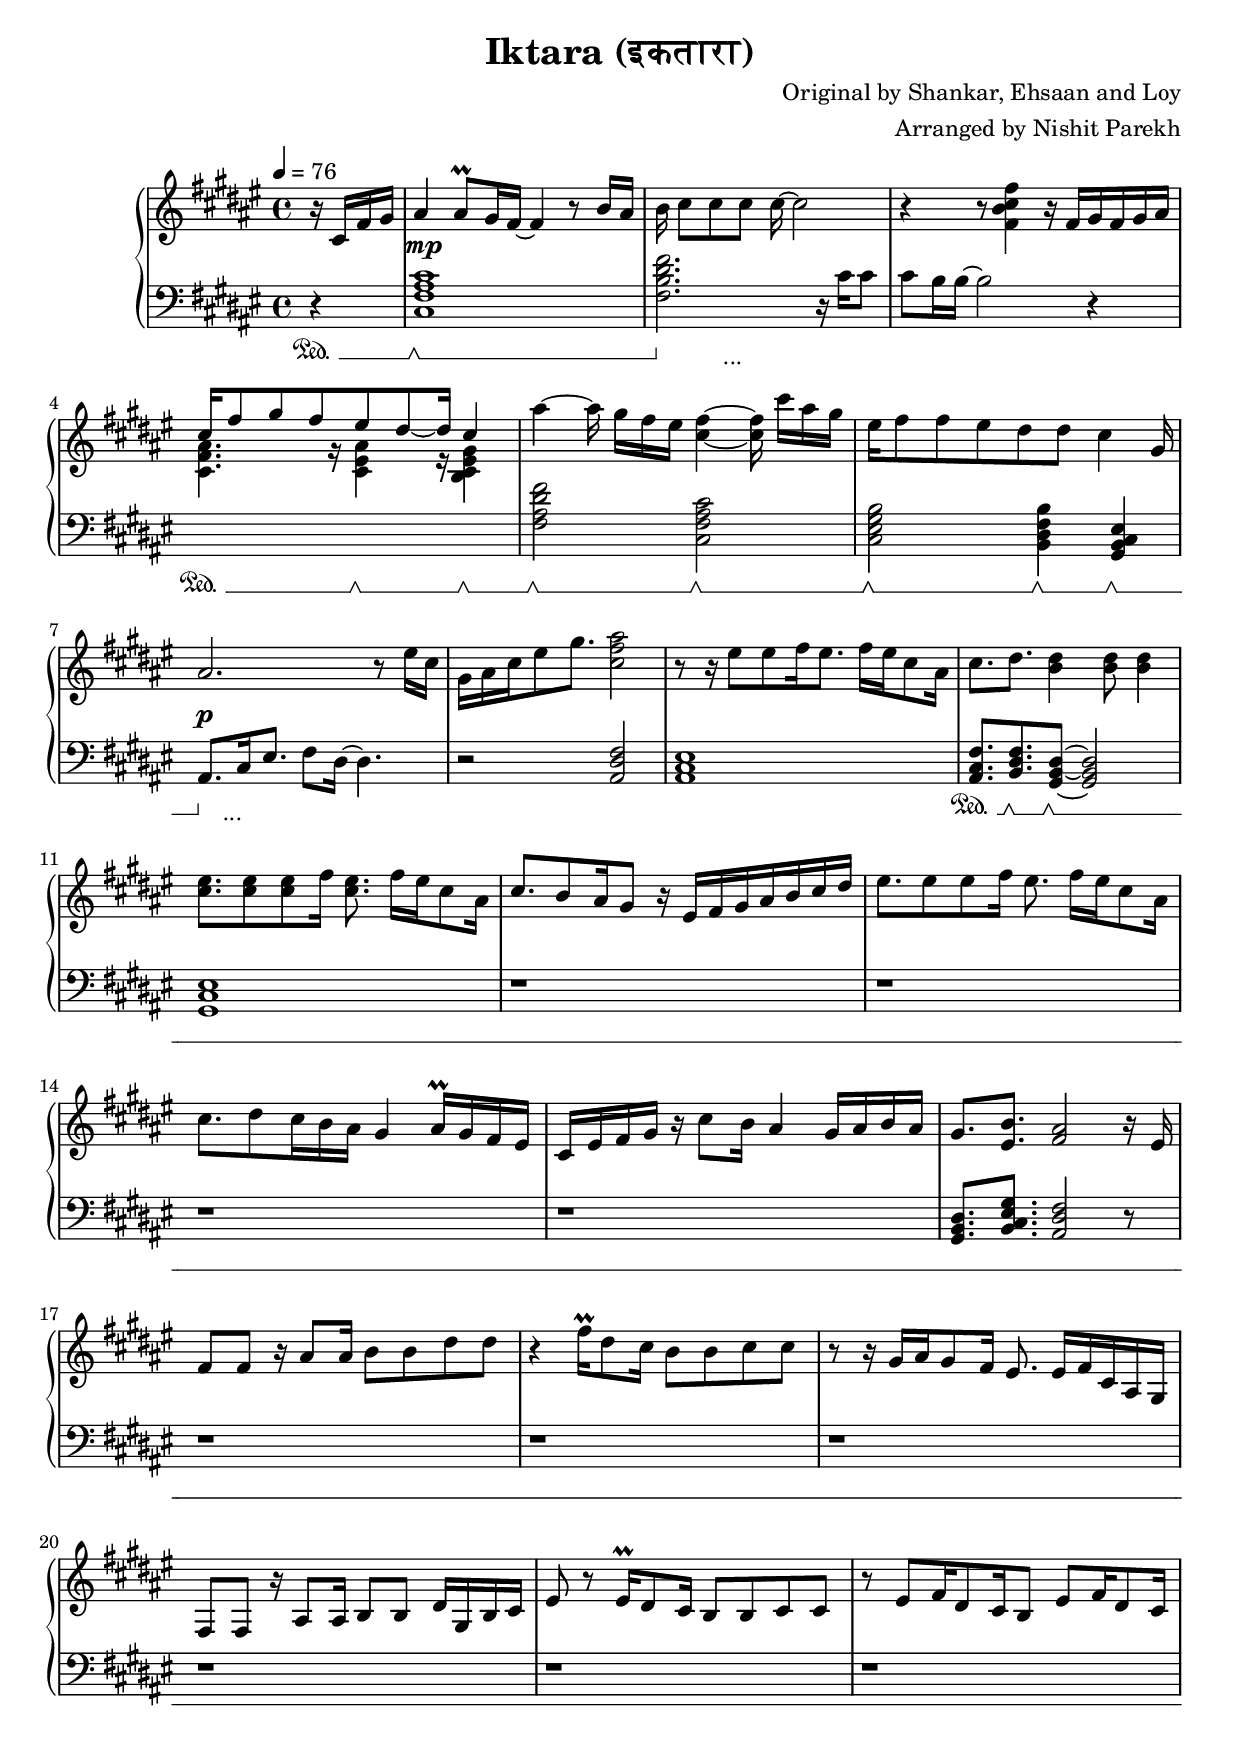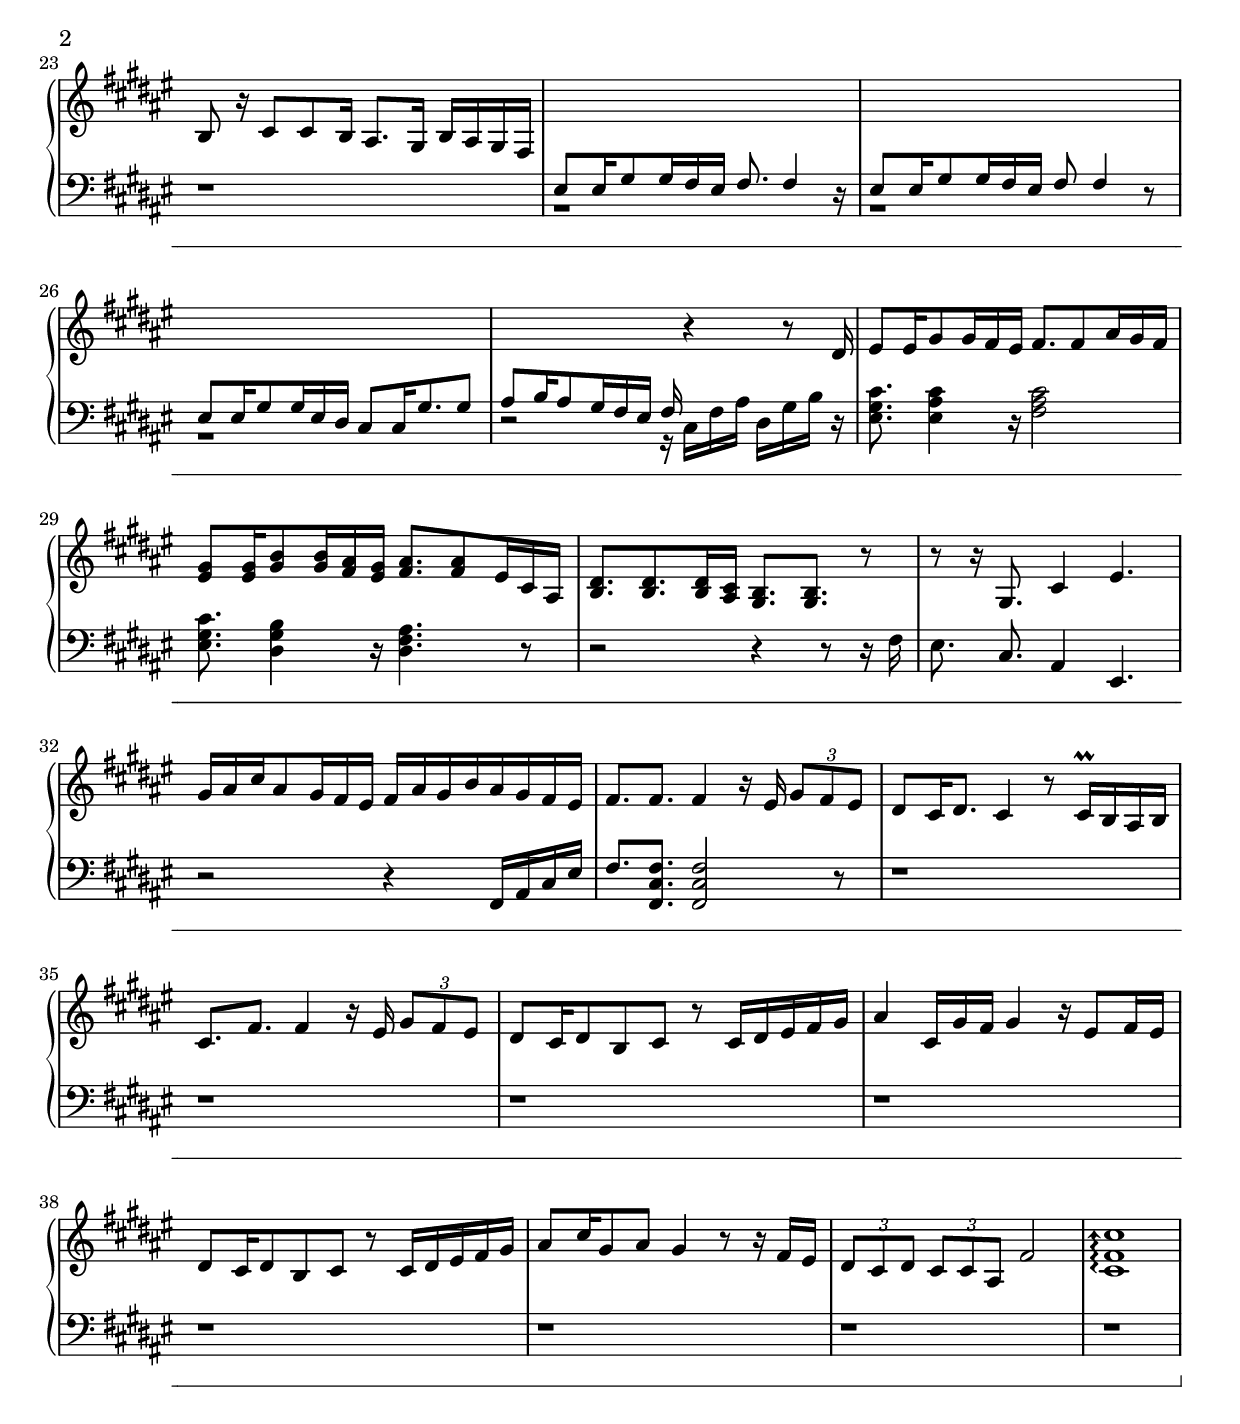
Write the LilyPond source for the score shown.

\version "2.20.0"

\header{
  title = "Iktara (इकतारा)"
  composer = "Original by Shankar, Ehsaan and Loy"
  arranger = "Arranged by Nishit Parekh"
}

musicEnv = {
  \key fis \major
  \time 4/4
  \tempo 4 = 76
}


\parallelMusic #'(voiceRH voiceLH voiceDyn voicePed) {

  % -------------------------------
  % Intro
  % -------------------------------
  \partial 4 r16 cis16 fis16 gis16 |
  \partial 4 r4                    |
  \partial 4 s4                    |
  \partial 4 s4\sustainOn          |


  ais4 ais8\prall gis16 fis16~ fis4 r8 b16 ais16   |
  <cis fis ais cis>1                               |
  s1\mp                                            |
  s1\sustainOff \sustainOn                         |


  b16 cis8[ cis8 cis8] cis16~ cis2            |
  <fis b dis fis>2. r16           cis'16 cis8 |
  s1                                          |
  s4\sustainOff s2._\markup { ... }           |


  r4 r8            <fis, b cis fis>4 r16 fis16[ gis16 fis16 gis16 ais16] |
  cis8 b16 b16~ b2 r4                                                    |
  s1                                                                     |
  s1                                                                     |


                                  cis16^[ fis8 gis8 fis8       eis8 dis8~ dis16] \stemUp cis4 \stemNeutral                                   |
  \stemDown \change Staff = "up" <cis fis ais>4. r16          <cis eis ais>4 r16        <b cis eis gis>4 \stemNeutral \change Staff = "down" |
  s1                                                                     |
  s4\sustainOn s8. s16\sustainOff \sustainOn s4 s4\sustainOff \sustainOn |

  ais'4~ ais16 gis16[ fis16 eis16] <cis fis>4~ <cis fis>16 cis'16[ ais16 gis16] |
  <fis ais dis fis>2             <cis fis ais cis>2                             |
  s1                                                                            |
  s2\sustainOff \sustainOn s2\sustainOff \sustainOn                             |


  eis16 fis8 fis8 eis8 dis8    dis8         cis4                      gis16 |
  <cis eis gis b>2          <b dis fis b>4           <gis b cis eis>4       |
  s1                                                                          |
  s2\sustainOff \sustainOn  s4\sustainOff \sustainOn s4\sustainOff \sustainOn |


  ais2.                               r8 eis'16 cis16 |
  ais8.[ cis16 eis8.] fis8 dis16~ dis4.               |
  s1\p                                   |
  s8\sustainOff s2._\markup { ... } s8   |

  gis16 ais16 cis16 eis8 gis8. <cis, fis ais>2 |
  r2                           <ais dis fis>2  |
  s1                                           |
  s1                                           |



  % -------------------------------
  % Verse 1
  % -------------------------------

  % === Line 1 ===
  r8 r16 eis8[ eis8 fis16 eis8.] fis16[ eis16 cis8 ais16] |
  <ais cis eis>1                               |
  s1 |
  s1 |

  cis8.           dis8.         <b dis>4                    <b dis>8 <b dis>4 |
  <ais cis fis>8. <b dis fis>8. <gis b dis>8~ <gis b dis>2|
  s1 |
  s8.\sustainOn   s8.\sustainOff \sustainOn s8\sustainOff \sustainOn s2 |

  % === Line 2 ===
  <cis eis>8. <cis eis>8 <cis eis>8 fis16 <cis eis>8. fis16[ eis16 cis8 ais16] |
  <gis cis eis>1 |
  s1 |
  s1 |

  cis8. b8 ais16 gis8 r16 eis16[ fis16 gis16 ais16 b16 cis16 dis16] |
  r1 |
  s1 |
  s1 |

  % === Line 3 ===
  eis8. eis8 eis8 fis16 eis8. fis16[ eis16 cis8 ais16] |
  r1 |
  s1 |
  s1 |

  cis8. dis8 cis16 b16 ais16 gis4 ais16\prall gis16 fis16 eis16 |
  r1 |
  s1 |
  s1 |

  % === Line 4 ===
  cis16 eis16 fis16 gis16 r16 cis8 b16 ais4 gis16 ais16 b16 ais16 |
  r1 |
  s1 |
  s1 |

  gis8.         <eis b'>8.        <fis ais>2     r16 eis16 |
  <gis b dis>8. <b cis eis gis>8. <ais dis fis>2 r8 |
  s1 |
  s1 |



  % === Line 5 ===
  fis8 fis8 r16 ais8 ais16 b8 b8 dis8 dis8 |
  r1 |
  s1 |
  s1 |

  % === Line 6 ===
  r4 fis16\prall dis8 cis16 b8 b8 cis8 cis8 |
  r1 |
  s1 |
  s1 |

  % === Repeat line 6 ===
  r8 r16 gis16[ ais16 gis8 fis16] eis8. eis16[ fis16 cis16 ais16 gis16] |
  r1 |
  s1 |
  s1 |

  % === Line 7 ===
  fis8 fis8 r16 ais8 ais16 b8 b8 dis16 gis,16 b16 cis16 |
  r1 |
  s1 |
  s1 |

  % === Line 8 ===
  eis8 r8 eis16\prall dis8 cis16 b8 b8 cis8 cis8 |
  r1 |
  s1 |
  s1 |

  % === Line 9 ===
  r8 eis8[ fis16 dis8 cis16 b8] eis8[ fis16 dis8 cis16] |
  r1 |
  s1 |
  s1 |

  % === Line 10 ===
  b8 r16 cis8 cis8 b16 ais8. gis16 b16 ais16 gis16 fis16 |
  r1 |
  s1 |
  s1 |



  % -------------------------------
  % Chorus 1
  % -------------------------------

  % === Line 1 ===
  \stemUp \change Staff = "down" eis8 eis16 gis8 gis16 fis16 eis16 fis8. fis4 r16 |
  r1 |
  s1 |
  s1 |

  % === Line 2 ===
  eis8 eis16 gis8 gis16 fis16 eis16 fis8 fis4 r8 |
  r1 |
  s1 |
  s1 |

  % === Line 3 ===
  eis8 eis16 gis8 gis16 eis16 dis16 cis8 cis16 gis'8. gis8 |
  r1 |
  s1 |
  s1 |

  % === Line 4 ===
  ais8 b16 ais8 gis16 fis16 eis16 fis16 \change Staff = "up" \stemNeutral r4 r8 dis'16 |
  r2 r16 cis16 fis16 ais16 dis,16 gis16 b16 r16 |
  s1 |
  s1 |

  % === Line 5 ===
  eis8 eis16 gis8 gis16 fis16 eis16 fis8. fis8 ais16 gis16 fis16 |
  <eis, gis cis>8. <eis ais cis>4 r16 <fis ais cis>2 |
  s1 |
  s1 |

  % === Line 6 ===
  <eis gis>8 <eis gis>16 <gis b>8 <gis b>16 <fis ais>16 <eis gis>16 <fis ais>8. <fis ais>8 eis16 cis16 ais16 |
  <eis gis cis>8. <dis gis b>4 r16 <dis fis ais>4. r8 |
  s1 |
  s1 |

  % === Line 7 ===
  <b dis>8. <b dis>8. <b dis>16 <ais cis>16 <gis b>8. <gis b>8. r8 |
  r2 r4 r8 r16 fis16 |
  s1 |
  s1 |

  % === Line 7-pause ===
  r8 r16 gis8. cis4 eis4. |
  eis8.\noBeam cis8. ais4 eis4. |
  s1 |
  s1 |

  % === Line 8 ===
  gis16 ais16 cis16 ais8 gis16 fis16 eis16 fis16[ ais16 gis16 b16 ais16 gis16 fis16 eis16] |
  r2 r4 fis16 ais16 cis16 eis16|
  s1 |
  s1 |



  % -------------------------------
  % Bridge
  % -------------------------------

  % === Line 1 ===
  fis8. fis8. fis4 r16 eis16 \tuplet 3/2 {gis8 fis eis} |
  fis8. <fis, cis' fis>8. <fis cis' fis>2 r8 |
  s1 |
  s1 |

  % === Line 2 ===
  dis8 cis16 dis8. cis4 r8 cis16\prall b16 ais16 b16 |
  r1 |
  s1 |
  s1 |

  % === Line 3 ===
  cis8. fis8. fis4 r16 eis16 \tuplet 3/2 {gis8 fis eis} |
  r1 |
  s1 |
  s1 |

  % === Line 4 ===
  dis8 cis16 dis8 b8 cis8 r8 cis16[ dis16 eis16 fis16 gis16] |
  r1 |
  s1 |
  s1 |

  % === Line 5 ===
  ais4 cis,16 gis'16 fis16 gis4 r16 eis8 fis16 eis16 |
  r1 |
  s1 |
  s1 |

  % === Line 6 ===
  dis8 cis16 dis8 b8 cis8 r8 cis16[ dis16 eis16 fis16 gis16] |
  r1 |
  s1 |
  s1 |

  % === Line 7 ===
  ais8 cis16 gis8 ais8 gis4 r8 r16 fis16 eis16 |
  r1 |
  s1 |
  s1 |

  % === Line 8 ===
  \tuplet 3/2 4 {dis8 cis dis cis cis ais} fis'2 |
  r1 |
  s1 |
  s1 |

  % === Line 9 ===
  \arpeggioArrowUp <cis fis cis'>1\arpeggio |
  r1 |
  s1 |
  s1 |



}




% ------------------------------------------------------------------------------
% BRING IT ALL TOGETHER
% ------------------------------------------------------------------------------

\score {

  \new PianoStaff <<

    \new Staff = "up" {
      \musicEnv
      \clef treble
      <<
        \relative c' \voiceRH
      >>
    }

    \new Dynamics {
      \voiceDyn
    }

    \new Staff = "down" {
      \musicEnv
      \clef bass
      <<
        \relative c \voiceLH
      >>
    }

    \new Dynamics {
      \set pedalSustainStyle = #'mixed
      \voicePed
    }

  >>

}

